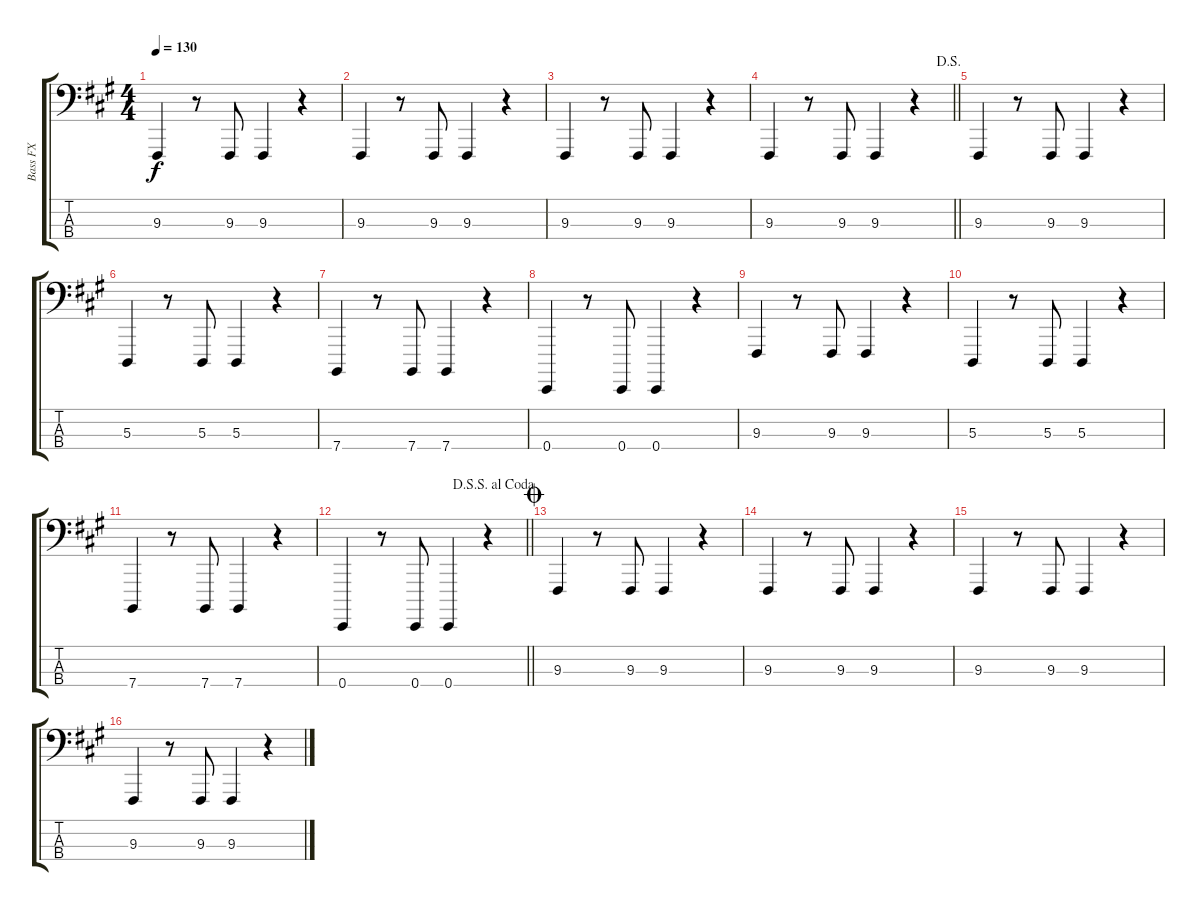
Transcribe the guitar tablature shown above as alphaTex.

\track ("Bass FX" "Bass FX") {instrument lead8bassandlead}
\staff {score tabs}
\tuning (G1 D1 A0 E0) {hide}
\ts (4 4)
\tempo 130
\clef f4
\ks a
9.3.4{dy f} r.8 9.3.8 9.3.4 r.4 |
9.3.4 r.8 9.3.8 9.3.4 r.4 |
9.3.4 r.8 9.3.8 9.3.4 r.4 |
\jump dalsegno
\barLineRight lightlight
9.3.4 r.8 9.3.8 9.3.4 r.4 |
9.3.4 r.8 9.3.8 9.3.4 r.4 |
5.3.4 r.8 5.3.8 5.3.4 r.4 |
7.4.4 r.8 7.4.8 7.4.4 r.4 |
0.4.4 r.8 0.4.8 0.4.4 r.4 |
9.3.4 r.8 9.3.8 9.3.4 r.4 |
5.3.4 r.8 5.3.8 5.3.4 r.4 |
7.4.4 r.8 7.4.8 7.4.4 r.4 |
\jump dalsegnosegnoalcoda
\barLineRight lightlight
0.4.4 r.8 0.4.8 0.4.4 r.4 |
\jump coda
9.3.4 r.8 9.3.8 9.3.4 r.4 |
9.3.4 r.8 9.3.8 9.3.4 r.4 |
9.3.4 r.8 9.3.8 9.3.4 r.4 |
9.3.4 r.8 9.3.8 9.3.4 r.4
